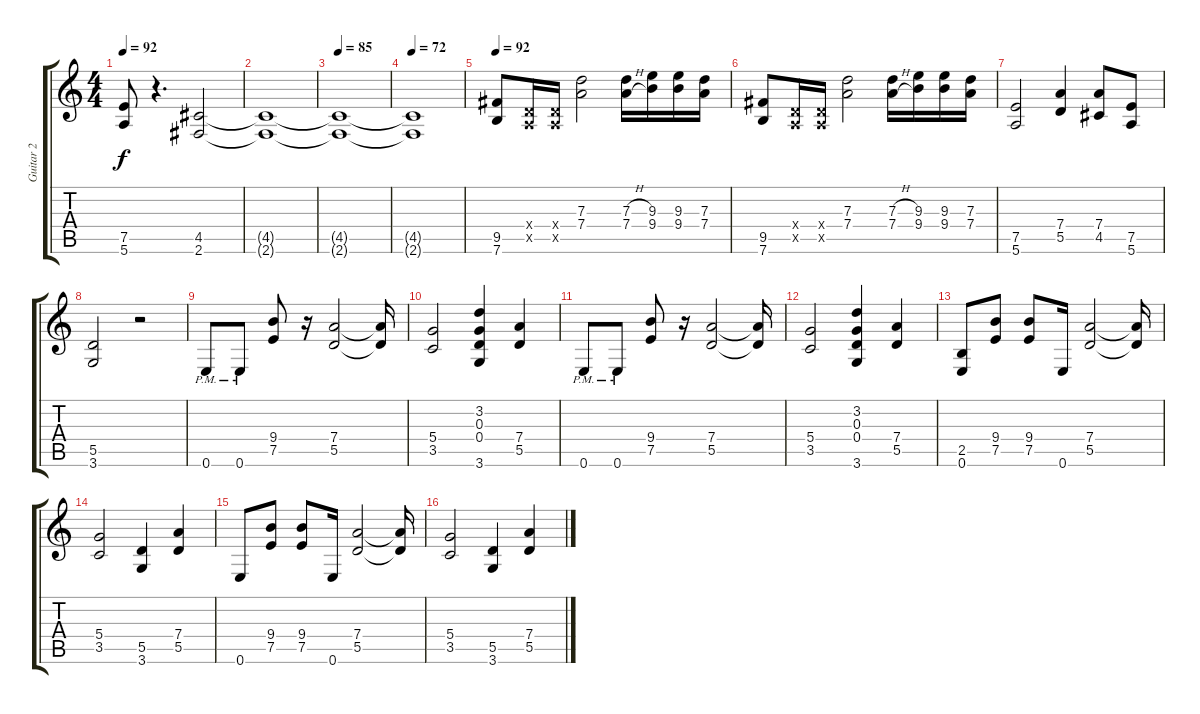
\track ("Guitar 2" "Guitar 2") {instrument overdrivenguitar}
\staff {score tabs}
\tuning (E4 B3 G3 D3 A2 E2) {hide}
\ts (4 4)
\tempo 92
\clef g2
\ks c
(7.5 5.6).8{dy f} r.4{d} (4.5 2.6).2 |
(4.5{t} 2.6{t}).1 |
\tempo 85
(4.5{t} 2.6{t}).1 |
\tempo 72
(4.5{t} 2.6{t}).1 |
\tempo 92
(9.5 7.6).8 (0.4{x} 0.5{x}).16 (0.4{x} 0.5{x}).16 (7.3 7.4).2 (7.3{h} 7.4{h}).16 (9.3 9.4).16 (9.3 9.4).16 (7.3 7.4).16 |
(9.5 7.6).8 (0.4{x} 0.5{x}).16 (0.4{x} 0.5{x}).16 (7.3 7.4).2 (7.3{h} 7.4{h}).16 (9.3 9.4).16 (9.3 9.4).16 (7.3 7.4).16 |
(7.5 5.6).2 (7.4 5.5).4 (7.4 4.5).8 (7.5 5.6).8 |
(5.5 3.6).2 r.2 |
0.6{pm}.8 0.6{pm}.8 (9.4 7.5).8 r.16 (7.4 5.5).2 (7.4{t} 5.5{t}).16 |
(5.4 3.5).2 (3.2 0.3 0.4 3.6).4 (7.4 5.5).4 |
0.6{pm}.8 0.6{pm}.8 (9.4 7.5).8 r.16 (7.4 5.5).2 (7.4{t} 5.5{t}).16 |
(5.4 3.5).2 (3.2 0.3 0.4 3.6).4 (7.4 5.5).4 |
(2.5 0.6).8 (9.4 7.5).8 (9.4 7.5).8 0.6.16 (7.4 5.5).2 (7.4{t} 5.5{t}).16 |
(5.4 3.5).2 (5.5 3.6).4 (7.4 5.5).4 |
0.6.8 (9.4 7.5).8 (9.4 7.5).8 0.6.16 (7.4 5.5).2 (7.4{t} 5.5{t}).16 |
(5.4 3.5).2 (5.5 3.6).4 (7.4 5.5).4
